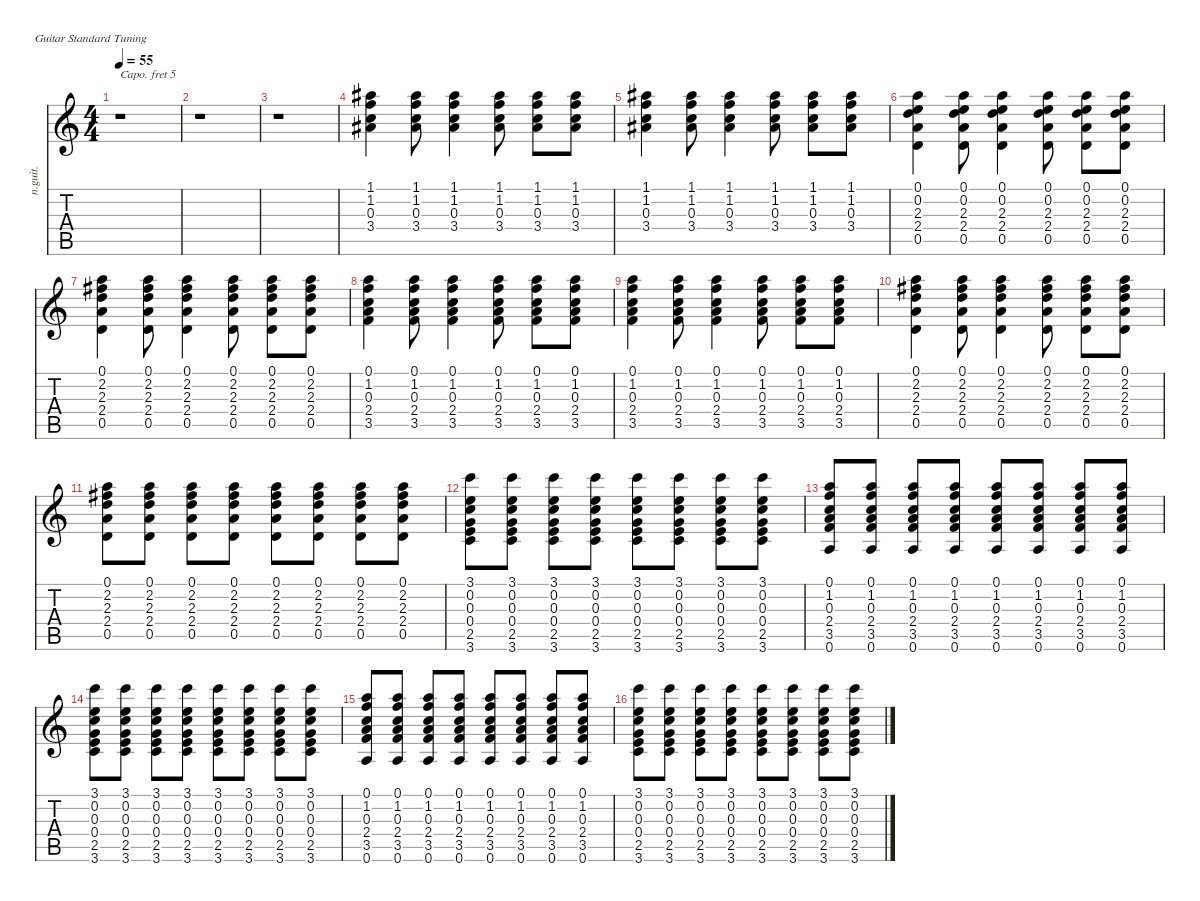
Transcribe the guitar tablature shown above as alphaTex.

\defaultSystemsLayout 4
\hideDynamics
\bracketExtendMode nobrackets
\track ("Guitare 1" "n.guit.") {instrument acousticguitarnylon}
\staff {score tabs}
\capo 5
\tuning (E4 B3 G3 D3 A2 E2)
\ts (4 4)
\tempo 55
\clef g2
\ks c
r.1{dy f beam Down} |
r.1{beam Down} |
r.1{beam Down} |
(1.1{acc #} 1.2 0.3 3.4{acc #}).4{beam Down} (1.1{acc #} 1.2 0.3 3.4{acc #}).8{beam Down} (1.1{acc #} 1.2 0.3 3.4{acc #}).4{beam Down} (1.1{acc #} 1.2 0.3 3.4{acc #}).8{beam Down} (1.1{acc #} 1.2 0.3 3.4{acc #}).8{beam Down} (1.1{acc #} 1.2 0.3 3.4{acc #}).8{beam Down} |
(1.1{acc #} 1.2 0.3 3.4{acc #}).4{beam Down} (1.1{acc #} 1.2 0.3 3.4{acc #}).8{beam Down} (1.1{acc #} 1.2 0.3 3.4{acc #}).4{beam Down} (1.1{acc #} 1.2 0.3 3.4{acc #}).8{beam Down} (1.1{acc #} 1.2 0.3 3.4{acc #}).8{beam Down} (1.1{acc #} 1.2 0.3 3.4{acc #}).8{beam Down} |
(0.1 0.2 2.3 2.4 0.5).4{beam Down} (0.1 0.2 2.3 2.4 0.5).8{beam Down} (0.1 0.2 2.3 2.4 0.5).4{beam Down} (0.1 0.2 2.3 2.4 0.5).8{beam Down} (0.1 0.2 2.3 2.4 0.5).8{beam Down} (0.1 0.2 2.3 2.4 0.5).8{beam Down} |
(0.1 2.2{acc #} 2.3 2.4 0.5).4{beam Down} (0.1 2.2{acc #} 2.3 2.4 0.5).8{beam Down} (0.1 2.2{acc #} 2.3 2.4 0.5).4{beam Down} (0.1 2.2{acc #} 2.3 2.4 0.5).8{beam Down} (0.1 2.2{acc #} 2.3 2.4 0.5).8{beam Down} (0.1 2.2{acc #} 2.3 2.4 0.5).8{beam Down} |
(0.1 1.2 0.3 2.4 3.5).4{beam Down} (0.1 1.2 0.3 2.4 3.5).8{beam Down} (0.1 1.2 0.3 2.4 3.5).4{beam Down} (0.1 1.2 0.3 2.4 3.5).8{beam Down} (0.1 1.2 0.3 2.4 3.5).8{beam Down} (0.1 1.2 0.3 2.4 3.5).8{beam Down} |
(0.1 1.2 0.3 2.4 3.5).4{beam Down} (0.1 1.2 0.3 2.4 3.5).8{beam Down} (0.1 1.2 0.3 2.4 3.5).4{beam Down} (0.1 1.2 0.3 2.4 3.5).8{beam Down} (0.1 1.2 0.3 2.4 3.5).8{beam Down} (0.1 1.2 0.3 2.4 3.5).8{beam Down} |
(0.1 2.2{acc #} 2.3 2.4 0.5).4{beam Down} (0.1 2.2{acc #} 2.3 2.4 0.5).8{beam Down} (0.1 2.2{acc #} 2.3 2.4 0.5).4{beam Down} (0.1 2.2{acc #} 2.3 2.4 0.5).8{beam Down} (0.1 2.2{acc #} 2.3 2.4 0.5).8{beam Down} (0.1 2.2{acc #} 2.3 2.4 0.5).8{beam Down} |
(0.1 2.2{acc #} 2.3 2.4 0.5).8{beam Down} (0.1 2.2{acc #} 2.3 2.4 0.5).8{beam Down} (0.1 2.2{acc #} 2.3 2.4 0.5).8{beam Down} (0.1 2.2{acc #} 2.3 2.4 0.5).8{beam Down} (0.1 2.2{acc #} 2.3 2.4 0.5).8{beam Down} (0.1 2.2{acc #} 2.3 2.4 0.5).8{beam Down} (0.1 2.2{acc #} 2.3 2.4 0.5).8{beam Down} (0.1 2.2{acc #} 2.3 2.4 0.5).8{beam Down} |
(3.1 0.2 0.3 0.4 2.5 3.6).8{beam Down} (3.1 0.2 0.3 0.4 2.5 3.6).8{beam Down} (3.1 0.2 0.3 0.4 2.5 3.6).8{beam Down} (3.1 0.2 0.3 0.4 2.5 3.6).8{beam Down} (3.1 0.2 0.3 0.4 2.5 3.6).8{beam Down} (3.1 0.2 0.3 0.4 2.5 3.6).8{beam Down} (3.1 0.2 0.3 0.4 2.5 3.6).8{beam Down} (3.1 0.2 0.3 0.4 2.5 3.6).8{beam Down} |
(0.1 1.2 0.3 2.4 3.5 0.6).8{beam Up} (0.1 1.2 0.3 2.4 3.5 0.6).8{beam Up} (0.1 1.2 0.3 2.4 3.5 0.6).8{beam Up} (0.1 1.2 0.3 2.4 3.5 0.6).8{beam Up} (0.1 1.2 0.3 2.4 3.5 0.6).8{beam Up} (0.1 1.2 0.3 2.4 3.5 0.6).8{beam Up} (0.1 1.2 0.3 2.4 3.5 0.6).8{beam Up} (0.1 1.2 0.3 2.4 3.5 0.6).8{beam Up} |
(3.1 0.2 0.3 0.4 2.5 3.6).8{beam Down} (3.1 0.2 0.3 0.4 2.5 3.6).8{beam Down} (3.1 0.2 0.3 0.4 2.5 3.6).8{beam Down} (3.1 0.2 0.3 0.4 2.5 3.6).8{beam Down} (3.1 0.2 0.3 0.4 2.5 3.6).8{beam Down} (3.1 0.2 0.3 0.4 2.5 3.6).8{beam Down} (3.1 0.2 0.3 0.4 2.5 3.6).8{beam Down} (3.1 0.2 0.3 0.4 2.5 3.6).8{beam Down} |
(0.1 1.2 0.3 2.4 3.5 0.6).8{beam Up} (0.1 1.2 0.3 2.4 3.5 0.6).8{beam Up} (0.1 1.2 0.3 2.4 3.5 0.6).8{beam Up} (0.1 1.2 0.3 2.4 3.5 0.6).8{beam Up} (0.1 1.2 0.3 2.4 3.5 0.6).8{beam Up} (0.1 1.2 0.3 2.4 3.5 0.6).8{beam Up} (0.1 1.2 0.3 2.4 3.5 0.6).8{beam Up} (0.1 1.2 0.3 2.4 3.5 0.6).8{beam Up} |
(3.1 0.2 0.3 0.4 2.5 3.6).8{beam Down} (3.1 0.2 0.3 0.4 2.5 3.6).8{beam Down} (3.1 0.2 0.3 0.4 2.5 3.6).8{beam Down} (3.1 0.2 0.3 0.4 2.5 3.6).8{beam Down} (3.1 0.2 0.3 0.4 2.5 3.6).8{beam Down} (3.1 0.2 0.3 0.4 2.5 3.6).8{beam Down} (3.1 0.2 0.3 0.4 2.5 3.6).8{beam Down} (3.1 0.2 0.3 0.4 2.5 3.6).8{beam Down}
